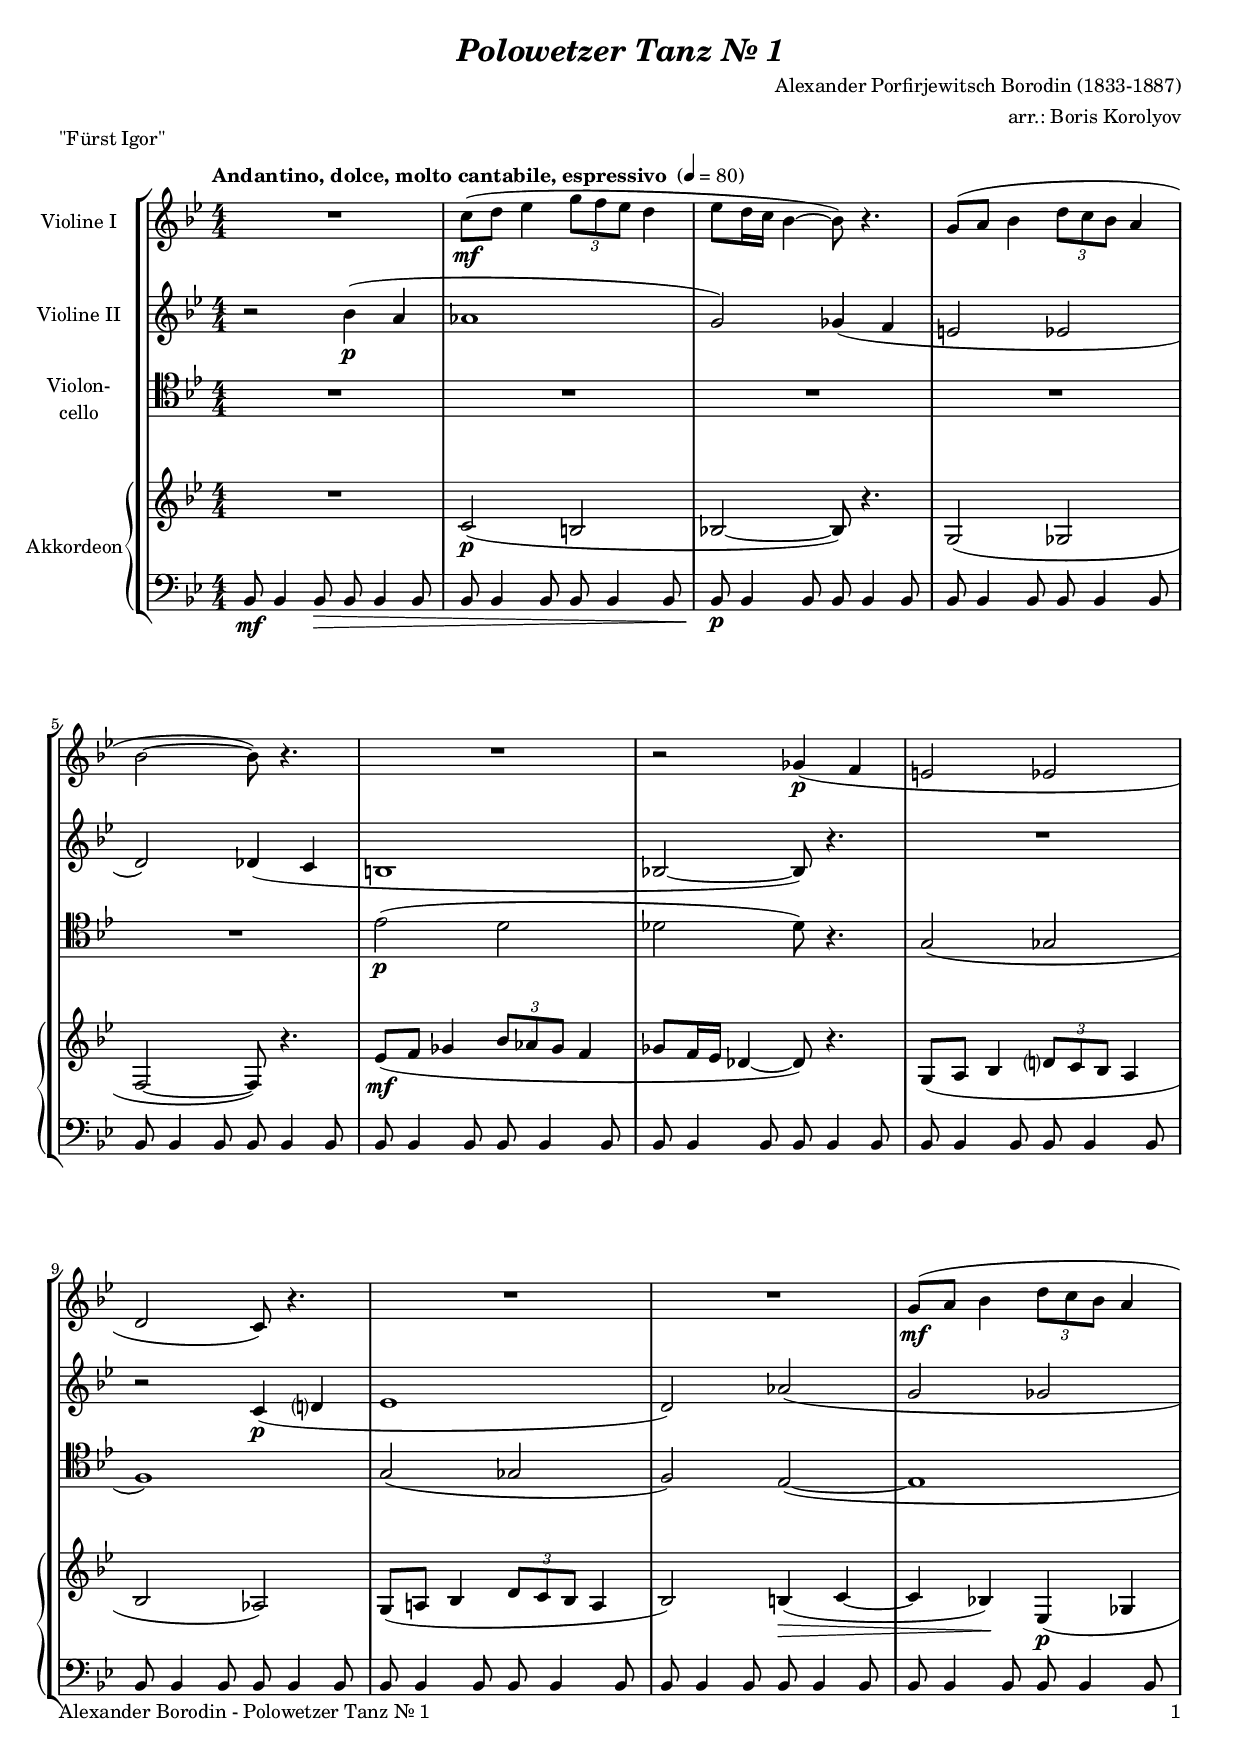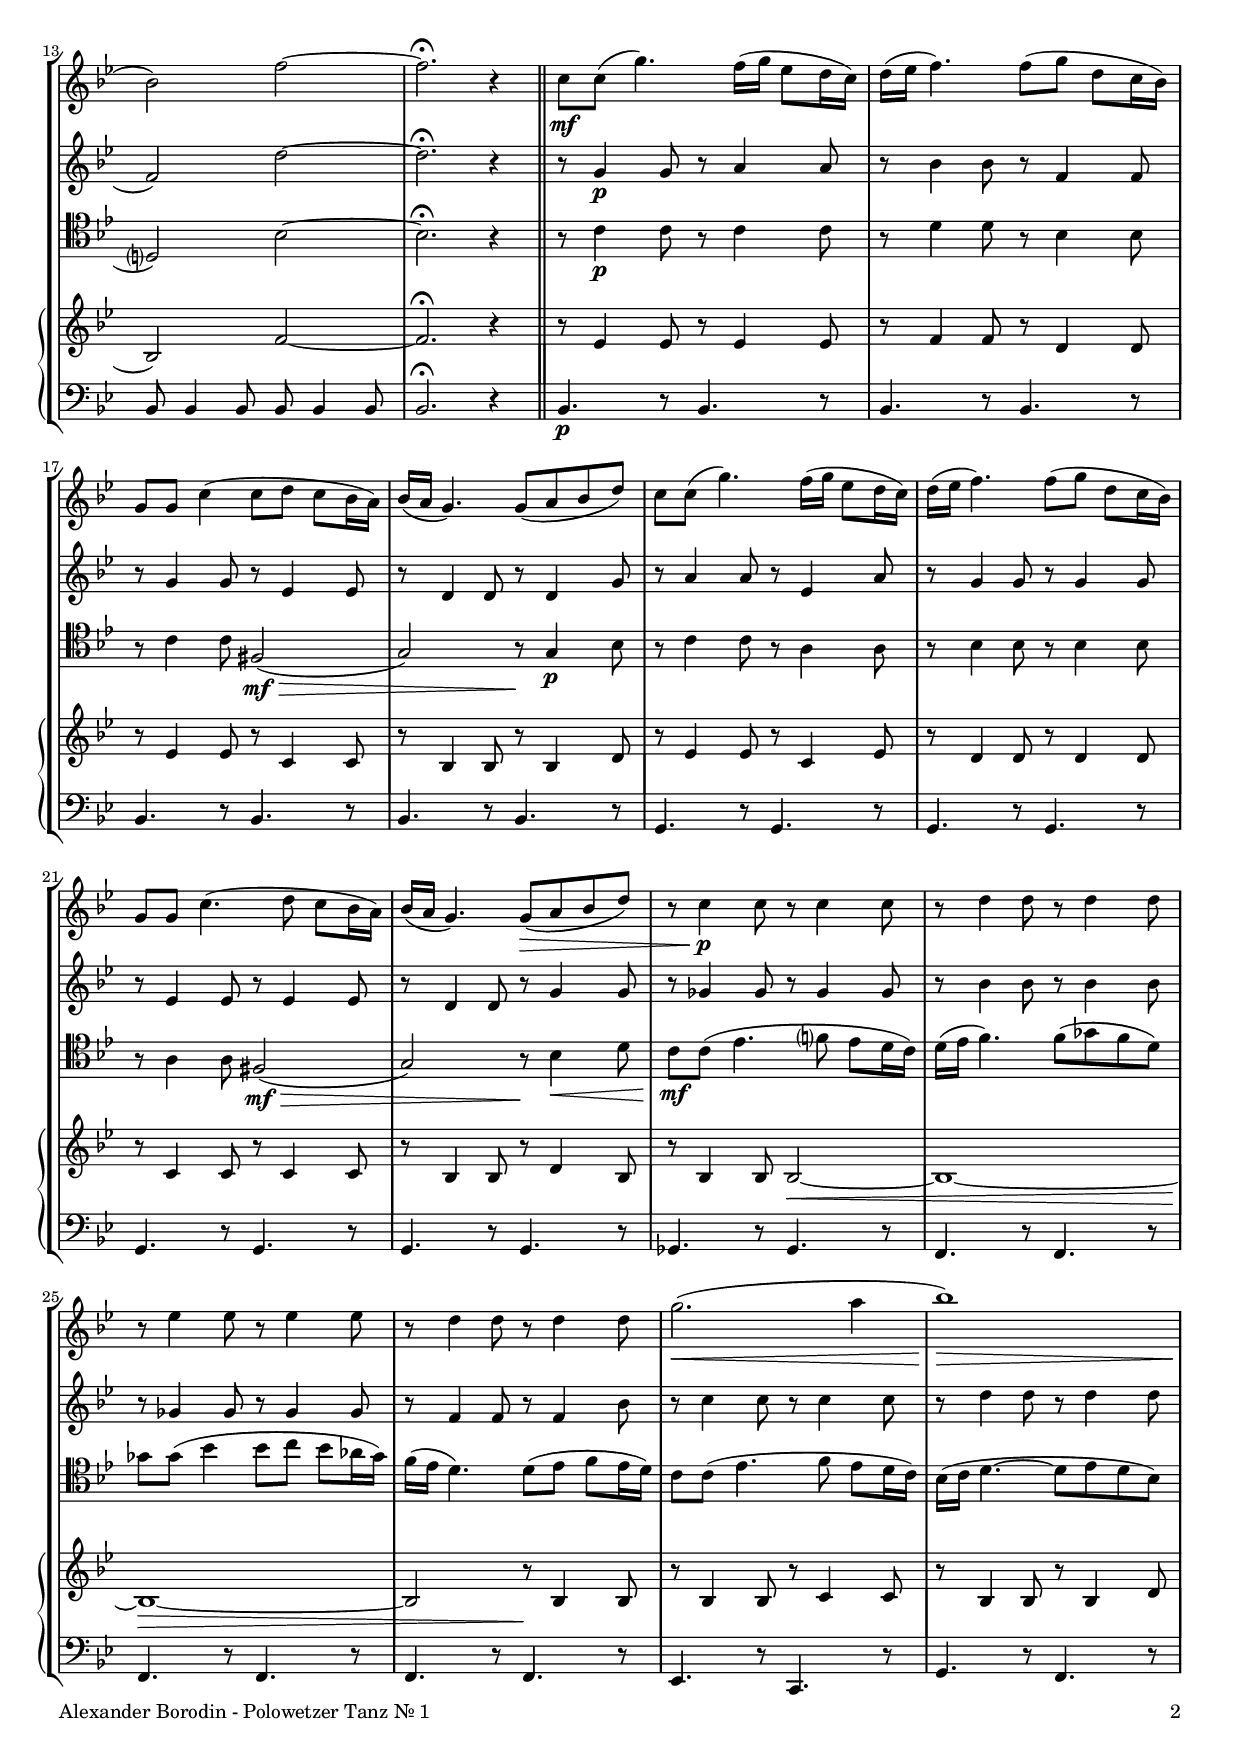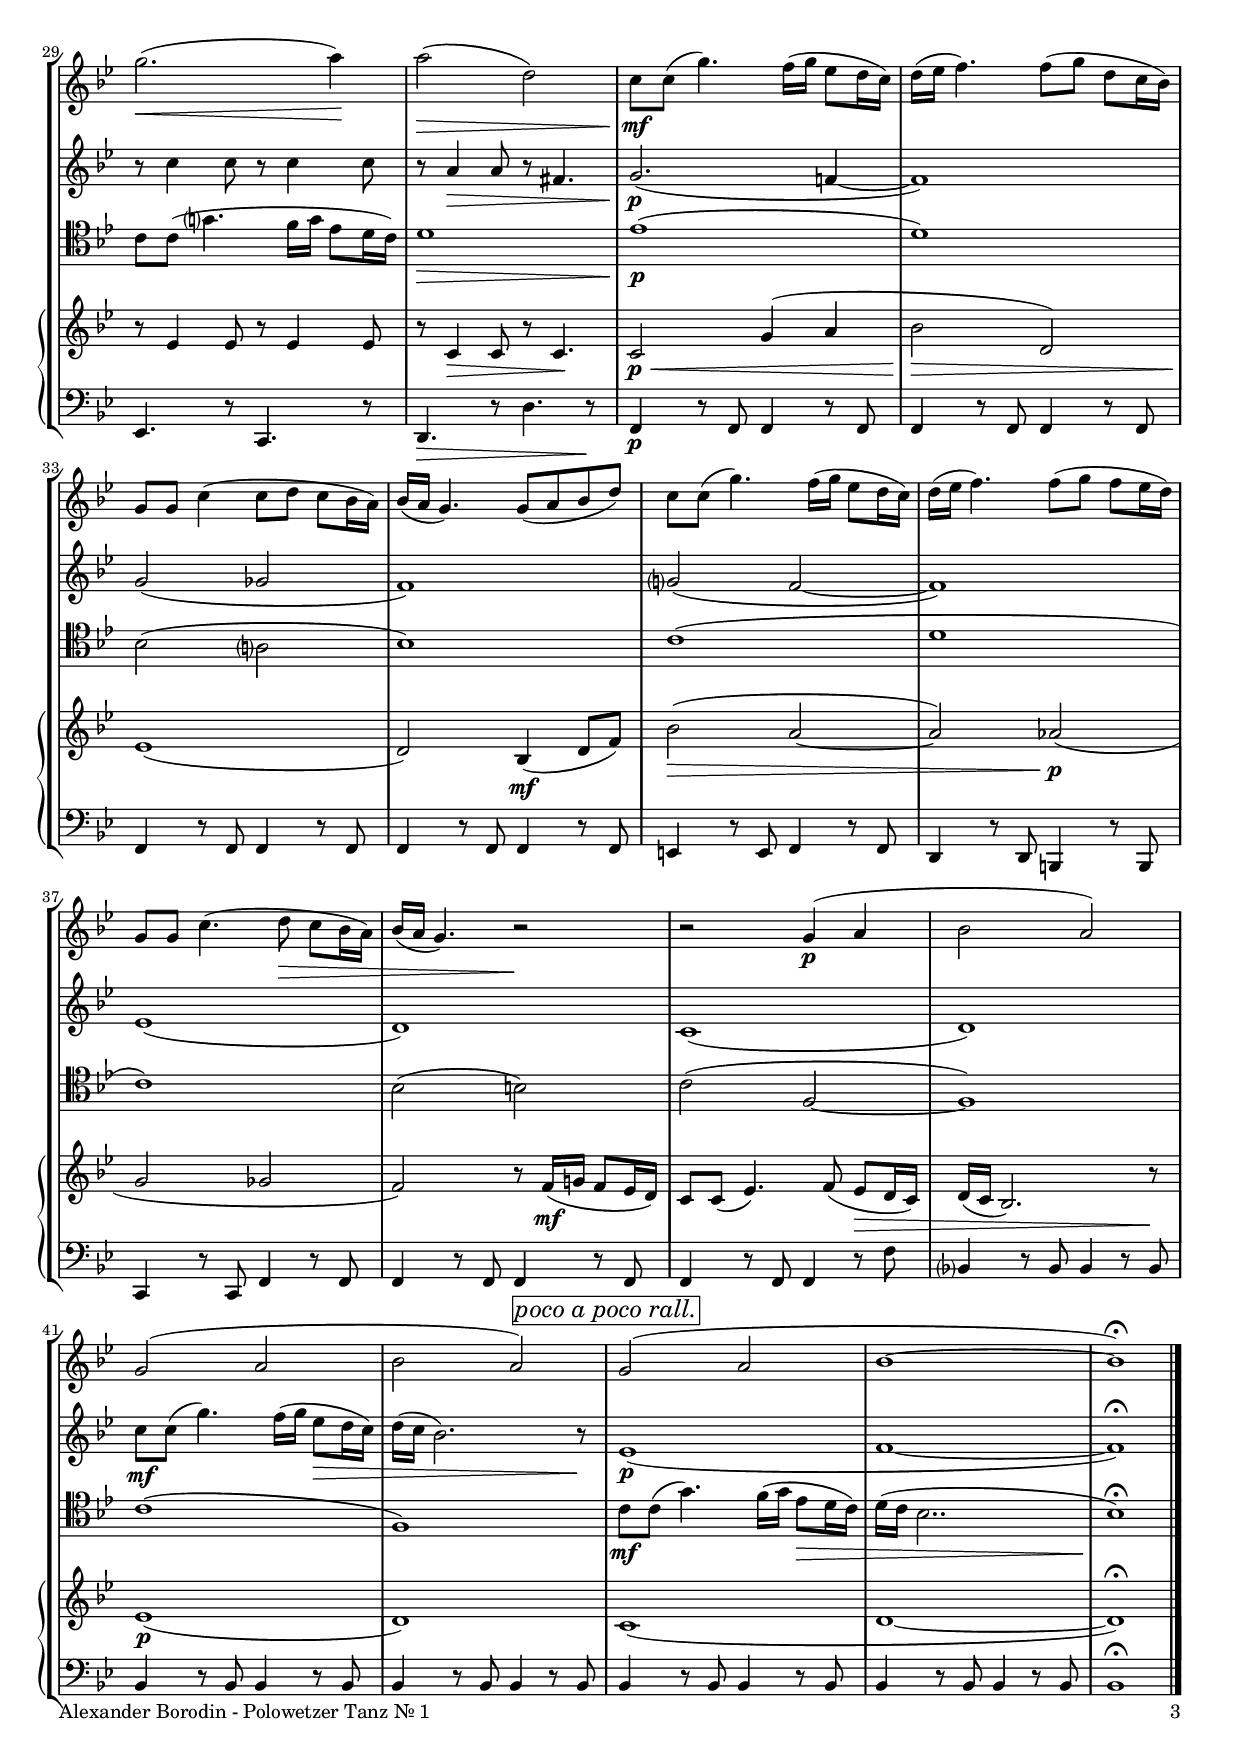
\version "2.24.3"
\include "deutsch.ly"

#(set-global-staff-size 17)

\header {
  title       = \markup \bold \italic "Polowetzer Tanz Nr. 1"
  composer    = "Alexander Porfirjewitsch Borodin (1833-1887)"
  arranger    = "arr.: Boris Korolyov"
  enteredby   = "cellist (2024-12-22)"
  piece       = "\"Fürst Igor\""
}

voiceconsts = {
  \key g \minor
  \time 4/4
  \numericTimeSignature
  \compressEmptyMeasures
% Set default beaming for all staves
%  \set Timing.beamExceptions = #'()
%  \set Timing.baseMoment     = #(ly:make-moment 1 4)
%  \set Timing.beatStructure  = #'(1 1 2)
  \tempo "Andantino, dolce, molto cantabile, espressivo " 4=80
}

mipz = "pizzicato strings"
mivl = "violin"
miba = "cello"
% mikl = "bright acoustic"
% mikl = "church organ"
mikl = "concertina"

papr = \mark \markup \box \italic "poco a poco rall."
rall = \mark \markup \box \italic "rall."

va = \relative c'' {
  \voiceconsts

  R1
  c8(\mf d es4 \tuplet 3/2 4 { g8 f es } d4
  es8 d16 c b4~ b8) r4.
  g8( a b4 \tuplet 3/2 4 { d8 c b } a4
  b2~ b8) r4.

  R1
  r2 ges4(\p f
  e2 es
  d c8) r4.
  R1*2
  g'8(\mf a b4 \tuplet 3/2 4 { d8 c b } a4
  b2) f'~
  f2.\fermata r4 \bar "||"

  c8\mf c( g'4.) f16( g es8 d16 c)
  d16( es f4.) f8( g d c16 b)
  g8 g c4( c8 d c b16 a)
  b( a g4.) g8( a b d)
  c c( g'4.) f16( g es8 d16 c)

  d( es f4.) f8( g d c16 b)
  g8 g c4.( d8 c b16 a)
  b( a g4.) g8(\> a b d)
  r c4\p c8 r c4 c8
  r d4 d8 r d4 d8
  r es4 es8 r es4 es8

  r d4 d8 r d4 d8
  g2.(\< a4
  b1)\!\>
  g2.(\!\< a4)\!
  a2(\> d,)
  c8\!\mf c( g'4.) f16( g es8 d16 c)
  d( es f4.) f8( g d c16 b)

  g8 g c4( c8 d c b16 a)
  b( a g4.) g8( a b d)
  c c( g'4.) f16( g es8 d16 c)
  d( es f4.) f8( g f es16 d)
  g,8 g c4.( d8\> c b16 a)

  b( a g4.) r2\!
  r g4(\p a
  b2 a)
  g( a
  b a) \papr
  g( a
  b1~
  b)\fermata \bar "|."

  \bar "|."
}

vb = \relative c'' {
  \voiceconsts

  r2 b4(\p a
  as1
  g2) ges4( f
  e2 es
  d) des4( c
  h1
  b!2~ b8) r4.

  R1
  r2 c4(\p d?
  es1
  d2) as'(
  g ges
  f) d'~
  d2.\fermata r4 \bar "||"
  r8 g,4\p g8 r a4 a8

  r b4 b8 r f4 f8
  r g4 g8 r es4 es8
  r d4 d8 r d4 g8
  r a4 a8 r es4 a8
  r g4 g8 r g4 g8

  r es4 es8 r es4 es8
  r d4 d8 r g4 g8
  r ges4 ges8 r ges4 ges8
  r b4 b8 r b4 b8
  r ges4 ges8 r ges4 ges8

  r f4 f8 r f4 b8
  r c4 c8 r c4 c8
  r d4 d8 r d4 d8
  r c4 c8 r c4 c8
  r a4\> a8 r fis4.

  g2.(\!\p f!4~
  f1)
  g2( ges
  f1)
  g?2( f~
  f1)
  es(
  d)

  c(
  d)
  c'8\mf c( g'4.) f16( g es8\> d16 c)
  d( c b2.) r8\! \papr
  es,1(\p
  f~
  f)\fermata \bar "|."
}

vc = \relative c' {
  \voiceconsts
  \clef "tenor"
  
  R1*5
  es2(\p d
  des des8) r4.
  g,2( ges
  f1)

  g2( ges
  f) es(~
  es1
  d?2) b'~
  b2.\fermata r4 \bar "||"
  r8 c4\p c8 r c4 c8
  r d4 d8 r b4 b8

  r c4 c8 fis,2(\mf\>
  g) r8\! g4\p b8
  r c4 c8 r a4 a8
  r b4 b8 r b4 b8
  r a4 a8 fis2(\mf\>

  g) r8\! b4\< d8
  c\!\mf c( es4. f?8 es d16 c)
  d( es f4.) f8( ges f d)
  ges ges( b4 b8 c b as16 ges)
  f( es d4.) d8( es f es16 d)

  c8 c( es4. f8 es d16 c)
  b( c d4.~ d8 es d b)
  c c( g'?4. f16 g es8 d16 c)
  d1\>
  es(\!\p
  d)

  b2( a?
  b1)
  c(
  d
  c)
  b2( h)
  c( f,~

  f1)
  c'(
  f,) \papr
  c'8\mf c( g'4.) f16( g es8\> d16 c)
  d( c b2..
  b1)\!\fermata \bar "|."
}

vd = \relative c' {
  \voiceconsts
  \clef "treble"

  R1
  c2(\p h
  b!~ b8) r4.
  g2( ges
  f~ f8) r4.
  es'8(\mf f ges4 \tuplet 3/2 4 { b8 as ges } f4

  ges8 f16 es des4~ des8) r4.
  g,8( a b4 \tuplet 3/2 4 { d?8 c b } a4
  b2 as)
  g8( a! b4 \tuplet 3/2 4 { d8 c b } a4
  b2) h4(\> c~
  c b!)\! es,(\p ges

  b2) f'~
  f2.\fermata r4 \bar "||"
  r8 es4 es8 r es4 es8
  r f4 f8 r d4 d8
  r es4 es8 r c4 c8
  r b4 b8 r b4 d8

  r es4 es8 r c4 es8
  r d4 d8 r d4 d8
  r c4 c8 r c4 c8
  r b4 b8 r d4 b8
  r b4 b8 b2~\<
  b1~
  b~\!\>

  b2 r8\! b4 b8
  r b4 b8 r c4 c8
  r b4 b8 r b4 d8
  r es4 es8 r es4 es8
  r c4\> c8 r c4.\!
  c2\p\< g'4( a

  b2\> d,)
  es1(\!
  d2) b4(\mf d8 f)
  b2(\> a~
  a) as(\!\p
  g ges
  f) r8 f16(\mf g! f8 es16 d)

  c8 c( es4.) f8( es\> d16 c)
  d( c b2.) r8\!
  es1(\p
  d) \papr
  c(
  d~
  d)\fermata \bar "|."
}

ve = \relative c {
  \voiceconsts
  \clef "bass"

  b8\mf b4 b8\> b b4 b8
  b b4 b8 b b4 b8
  b\p b4 b8 b b4 b8
  \repeat unfold 10 { b b4 b8 b b4 b8 } 
  b2.\fermata r4 \bar "||"

  b4.\p r8 b4. r8
  \repeat unfold 3 { b4. r8 b4. r8 }
  \repeat unfold 4 { g4. r8 g4. r8 }
  ges4. r8 ges4. r8
  \repeat unfold 3 { f4. r8 f4. r8 }
  es4. r8 c4. r8
  g'4. r8 f4. r8
  es4. r8 c4. r8

  d4.\> r8 d'4. r8\!
  f,4\p r8 f f4 r8 f
  \repeat unfold 3 { f4 r8 f f4 r8 f }
  e4 r8 e f4 r8 f
  d4 r8 d h4 r8 h
  c4 r8 c f4 r8 f
  f4 r8 f f4 r8 f
  f4 r8 f f4 r8 f'

  b,?4 r8 b b4 r8 b
  \repeat unfold 2 { b4 r8 b b4 r8 b } \papr
  \repeat unfold 2 { b4 r8 b b4 r8 b }
  b1\fermata \bar "|."
}


music = \new StaffGroup <<
  \new Staff {
    \set Staff.midiInstrument = \mivl
    \set Staff.instrumentName = \markup \center-column { "Violine I" }
    \transpose g g { \va }
  }

  \new Staff {
    \set Staff.midiInstrument = \mivl
    \set Staff.instrumentName = \markup \center-column { "Violine II" }
    \transpose g g { \vb }
  }

  \new Staff {
    \set Staff.midiInstrument = \miba
    \set Staff.instrumentName = \markup \center-column { "Violon-" "cello" }
    \transpose g g { \vc }
  }

  \new PianoStaff <<
    \set PianoStaff.midiInstrument = \mikl
    \set PianoStaff.instrumentName = \markup \center-column { "Akkordeon" }
    <<
      \new Staff {
	\transpose g g { \vd }
      }
      
      %    \new Dynamics \vdy
      
      \new Staff {
	\transpose g g { \ve }
      }
    >>  
  >>
>>

\book {
  \paper {
    print-page-number = ##t
    print-first-page-number = ##t
    ragged-last-bottom = ##f
    oddHeaderMarkup = \markup \null
    evenHeaderMarkup = \markup \null
    oddFooterMarkup = \markup {
      \fill-line {
        \if \should-print-page-number
        "Alexander Borodin - Polowetzer Tanz Nr. 1" \fromproperty #'page:page-number-string
      }
    }
    evenFooterMarkup = \oddFooterMarkup
  } \score {
    \music
    \layout {}
  }

  \score {
    \unfoldRepeats \music

    \midi {
      \context {
        \Score
      }
    }
  }
}
